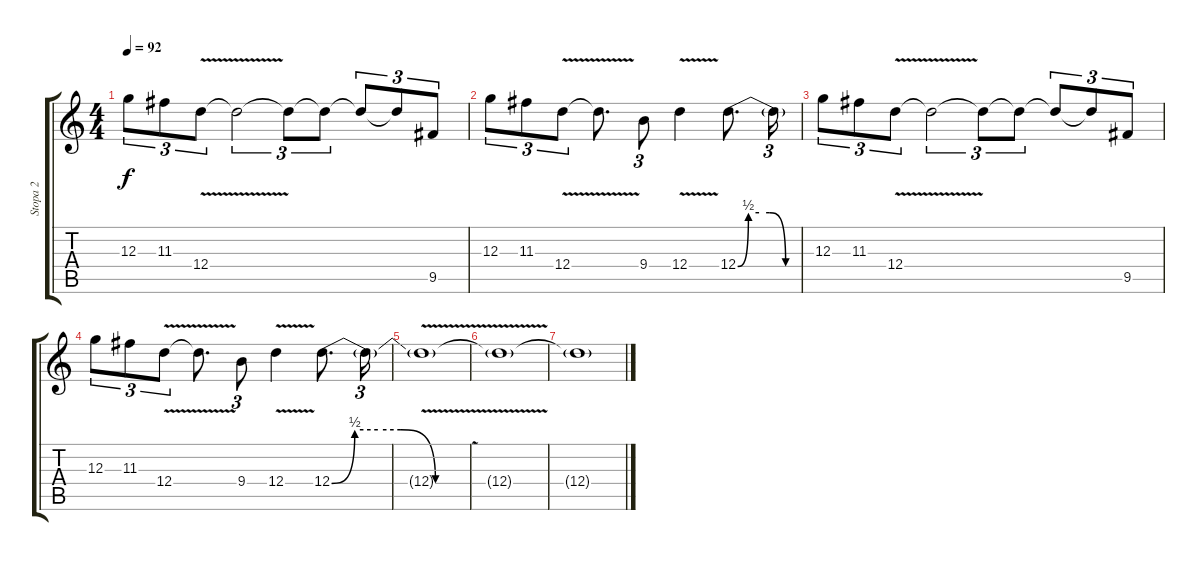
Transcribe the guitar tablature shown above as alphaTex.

\track ("Stopa 2" "Stopa 2") {instrument distortionguitar}
\staff {score tabs}
\tuning (E4 B3 G3 D3 A2 E2) {hide}
\ts (4 4)
\tempo 92
\clef g2
\ks c
12.3.8{tu (3 2) dy f} 11.3.8{tu (3 2)} 12.4{v}.8{tu (3 2)} 12.4{t}.2{tu (3 2)} 12.4{t}.8{tu (3 2)} 12.4{t}.8{tu (3 2)} 12.4{t}.8{tu (3 2)} 12.4{t}.8{tu (3 2)} 9.5.8{tu (3 2)} |
12.3.8{tu (3 2)} 11.3.8{tu (3 2)} 12.4{v}.8{tu (3 2)} 12.4{t}.8{d} 9.4.8{tu (3 2)} 12.4{v}.4 12.4{be (custom 0 0 10 2 20 2 30 2 45 0 60 0)}.8{d} 12.4{t}.16{tu (3 2)} |
12.3.8{tu (3 2)} 11.3.8{tu (3 2)} 12.4{v}.8{tu (3 2)} 12.4{t}.2{tu (3 2)} 12.4{t}.8{tu (3 2)} 12.4{t}.8{tu (3 2)} 12.4{t}.8{tu (3 2)} 12.4{t}.8{tu (3 2)} 9.5.8{tu (3 2)} |
12.3.8{tu (3 2)} 11.3.8{tu (3 2)} 12.4{v}.8{tu (3 2)} 12.4{t}.8{d} 9.4.8{tu (3 2)} 12.4{v}.4 12.4{be (custom 0 0 10 2 20 2 30 2 45 0 60 0)}.8{d} 12.4{t}.16{tu (3 2)} |
12.4{v t}.1{volume 0} |
12.4{t}.1 |
12.4{t}.1
